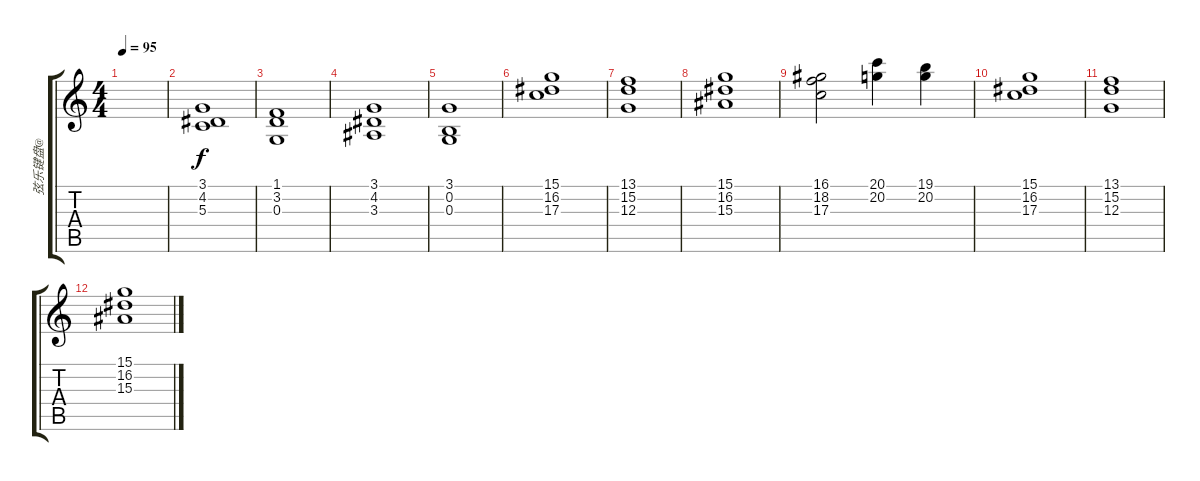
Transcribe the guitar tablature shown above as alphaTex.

\track ("弦乐键盘@" "弦乐键盘@") {instrument synthstrings2}
\staff {score tabs}
\tuning (E4 B3 G3 D3 A2 E2) {hide}
\ts (4 4)
\tempo 95
\clef g2
\ks c
|
(3.1 4.2 5.3).1 |
(1.1 3.2 0.3).1 |
(3.1 4.2 3.3).1 |
(3.1 0.2 0.3).1 |
(15.1 16.2 17.3).1 |
(13.1 15.2 12.3).1 |
(15.1 16.2 15.3).1 |
(16.1 18.2 17.3).2 (20.1 20.2).4 (19.1 20.2).4 |
(15.1 16.2 17.3).1 |
(13.1 15.2 12.3).1 |
(15.1 16.2 15.3).1
